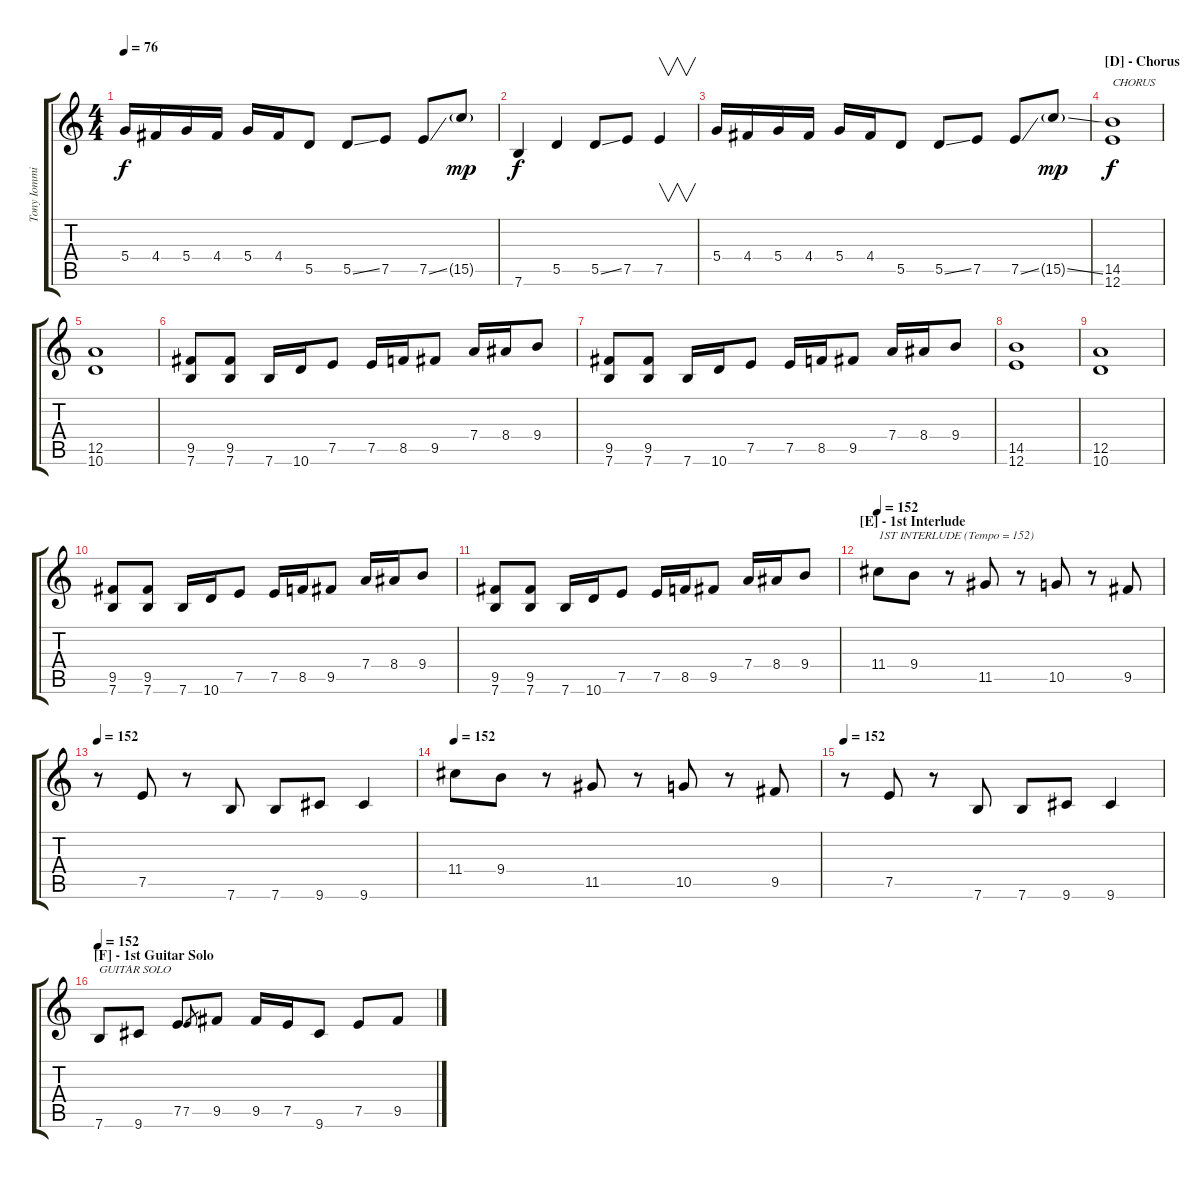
\track ("Tony Iommi" "Tony Iommi") {instrument distortionguitar}
\staff {score tabs}
\tuning (E4 B3 G3 D3 A2 E2) {hide}
\ts (4 4)
\tempo 76
\clef g2
\ks c
5.4.16{dy f} 4.4.16 5.4.16 4.4.16 5.4.16 4.4.16 5.5.8 5.5{ss}.8 7.5.8 7.5{ss}.8 15.5{g}.8{dy mp} |
7.6.4{dy f} 5.5.4 5.5{ss}.8 7.5.8 7.5.4{v} |
5.4.16 4.4.16 5.4.16 4.4.16 5.4.16 4.4.16 5.5.8 5.5{ss}.8 7.5.8 7.5{ss}.8 15.5{ss g}.8{dy mp} |
\section ("" "[D] - Chorus")
(14.5 12.6).1{txt "CHORUS" dy f} |
(12.5 10.6).1 |
(9.5 7.6).8 (9.5 7.6).8 7.6.16 10.6.16 7.5.8 7.5.16 8.5.16 9.5.8 7.4.16 8.4.16 9.4.8 |
(9.5 7.6).8 (9.5 7.6).8 7.6.16 10.6.16 7.5.8 7.5.16 8.5.16 9.5.8 7.4.16 8.4.16 9.4.8 |
(14.5 12.6).1 |
(12.5 10.6).1 |
(9.5 7.6).8 (9.5 7.6).8 7.6.16 10.6.16 7.5.8 7.5.16 8.5.16 9.5.8 7.4.16 8.4.16 9.4.8 |
(9.5 7.6).8 (9.5 7.6).8 7.6.16 10.6.16 7.5.8 7.5.16 8.5.16 9.5.8 7.4.16 8.4.16 9.4.8 |
\section ("" "[E] - 1st Interlude")
\tempo 152
11.4.8{txt "1ST INTERLUDE (Tempo = 152)"} 9.4.8 r.8 11.5.8 r.8 10.5.8 r.8 9.5.8 |
\tempo 152
r.8 7.5.8 r.8 7.6.8 7.6.8 9.6.8 9.6.4 |
\tempo 152
11.4.8 9.4.8 r.8 11.5.8 r.8 10.5.8 r.8 9.5.8 |
\tempo 152
r.8 7.5.8 r.8 7.6.8 7.6.8 9.6.8 9.6.4 |
\section ("" "[F] - 1st Guitar Solo")
\tempo 152
7.6.8{txt "GUITAR SOLO"} 9.6.8 7.5.8 7.5.8{gr} 9.5.8 9.5.16 7.5.16 9.6.8 7.5.8 9.5.8
